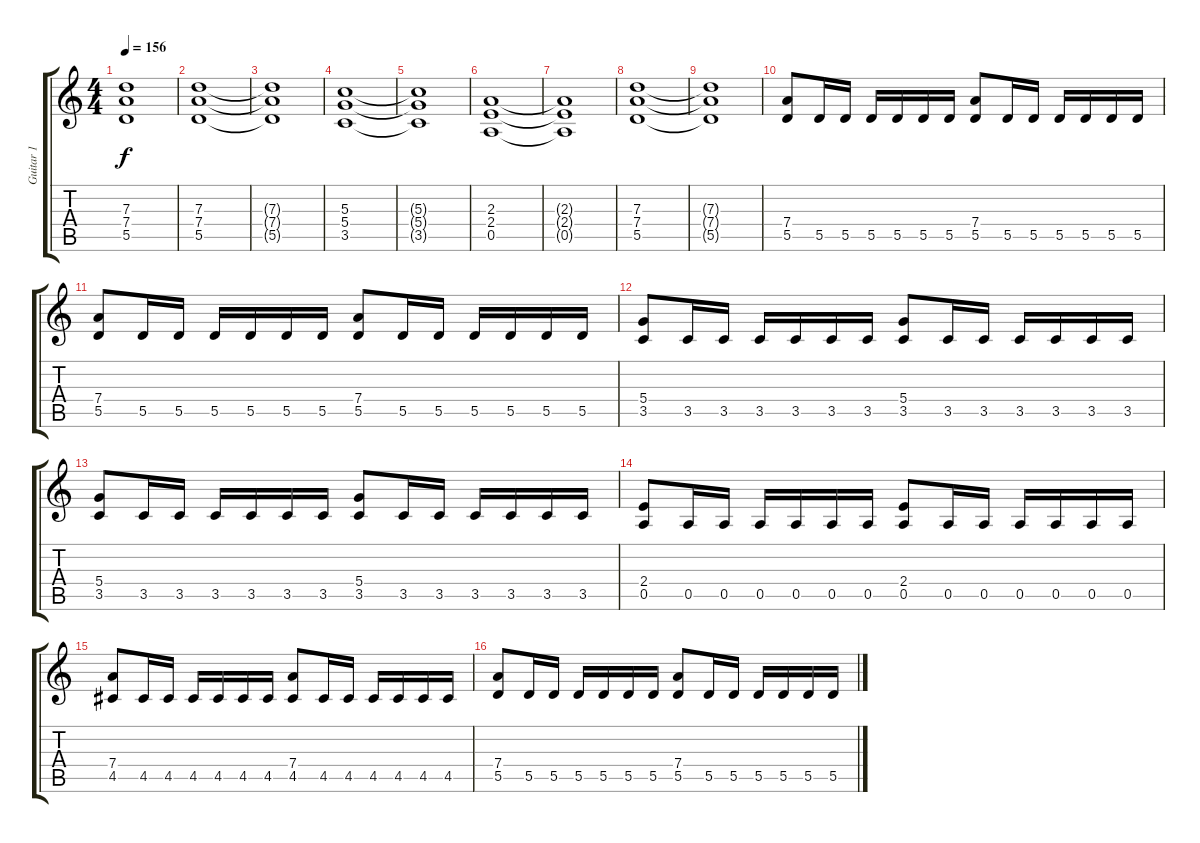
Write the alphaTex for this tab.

\track ("Guitar 1" "Guitar 1") {instrument overdrivenguitar}
\staff {score tabs}
\tuning (E4 B3 G3 D3 A2 E2) {hide}
\ts (4 4)
\tempo 156
\clef g2
\ks c
(7.3{t} 7.4{t} 5.5{t}).1{dy f} |
(7.3 7.4 5.5).1 |
(7.3{t} 7.4{t} 5.5{t}).1 |
(5.3 5.4 3.5).1 |
(5.3{t} 5.4{t} 3.5{t}).1 |
(2.3 2.4 0.5).1 |
(2.3{t} 2.4{t} 0.5{t}).1 |
(7.3 7.4 5.5).1 |
(7.3{t} 7.4{t} 5.5{t}).1 |
\section ("" "")
(7.4 5.5).8 5.5.16 5.5.16 5.5.16 5.5.16 5.5.16 5.5.16 (7.4 5.5).8 5.5.16 5.5.16 5.5.16 5.5.16 5.5.16 5.5.16 |
(7.4 5.5).8 5.5.16 5.5.16 5.5.16 5.5.16 5.5.16 5.5.16 (7.4 5.5).8 5.5.16 5.5.16 5.5.16 5.5.16 5.5.16 5.5.16 |
(5.4 3.5).8 3.5.16 3.5.16 3.5.16 3.5.16 3.5.16 3.5.16 (5.4 3.5).8 3.5.16 3.5.16 3.5.16 3.5.16 3.5.16 3.5.16 |
(5.4 3.5).8 3.5.16 3.5.16 3.5.16 3.5.16 3.5.16 3.5.16 (5.4 3.5).8 3.5.16 3.5.16 3.5.16 3.5.16 3.5.16 3.5.16 |
(2.4 0.5).8 0.5.16 0.5.16 0.5.16 0.5.16 0.5.16 0.5.16 (2.4 0.5).8 0.5.16 0.5.16 0.5.16 0.5.16 0.5.16 0.5.16 |
(7.4 4.5).8 4.5.16 4.5.16 4.5.16 4.5.16 4.5.16 4.5.16 (7.4 4.5).8 4.5.16 4.5.16 4.5.16 4.5.16 4.5.16 4.5.16 |
(7.4 5.5).8 5.5.16 5.5.16 5.5.16 5.5.16 5.5.16 5.5.16 (7.4 5.5).8 5.5.16 5.5.16 5.5.16 5.5.16 5.5.16 5.5.16
